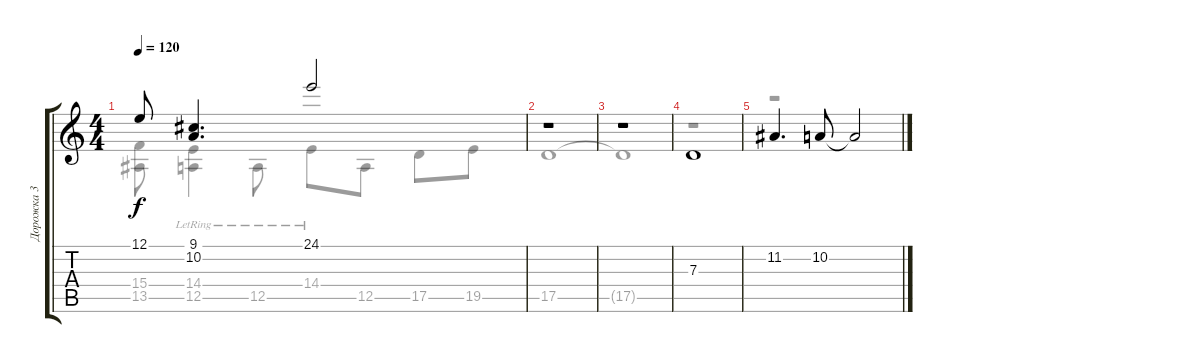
\track ("Дорожка 3" "Дорожка 3") {instrument drawbarorgan}
\staff {score tabs}
\tuning (E4 B3 G3 D3 A2 E2) {hide}
\voice
\ts (4 4)
\tempo 120
\clef g2
\ks c
12.1.8{dy f} (9.1 10.2).4{d} 24.1.2 |
r.1 |
r.1 |
7.3.1{instrument drawbarorgan} |
11.2.4{d} 10.2.8 10.2{t}.2
\voice
\clef g2
\ottava regular
\simile none
\ks c
(15.4{t} 13.5{t}).8{dy f} (14.4{lr} 12.5).4 12.5{lr}.8 14.4{lr}.8 12.5.8 17.5.8 19.5.8 |
17.5.1 |
17.5{t}.1 |
r.1 |
r.1
